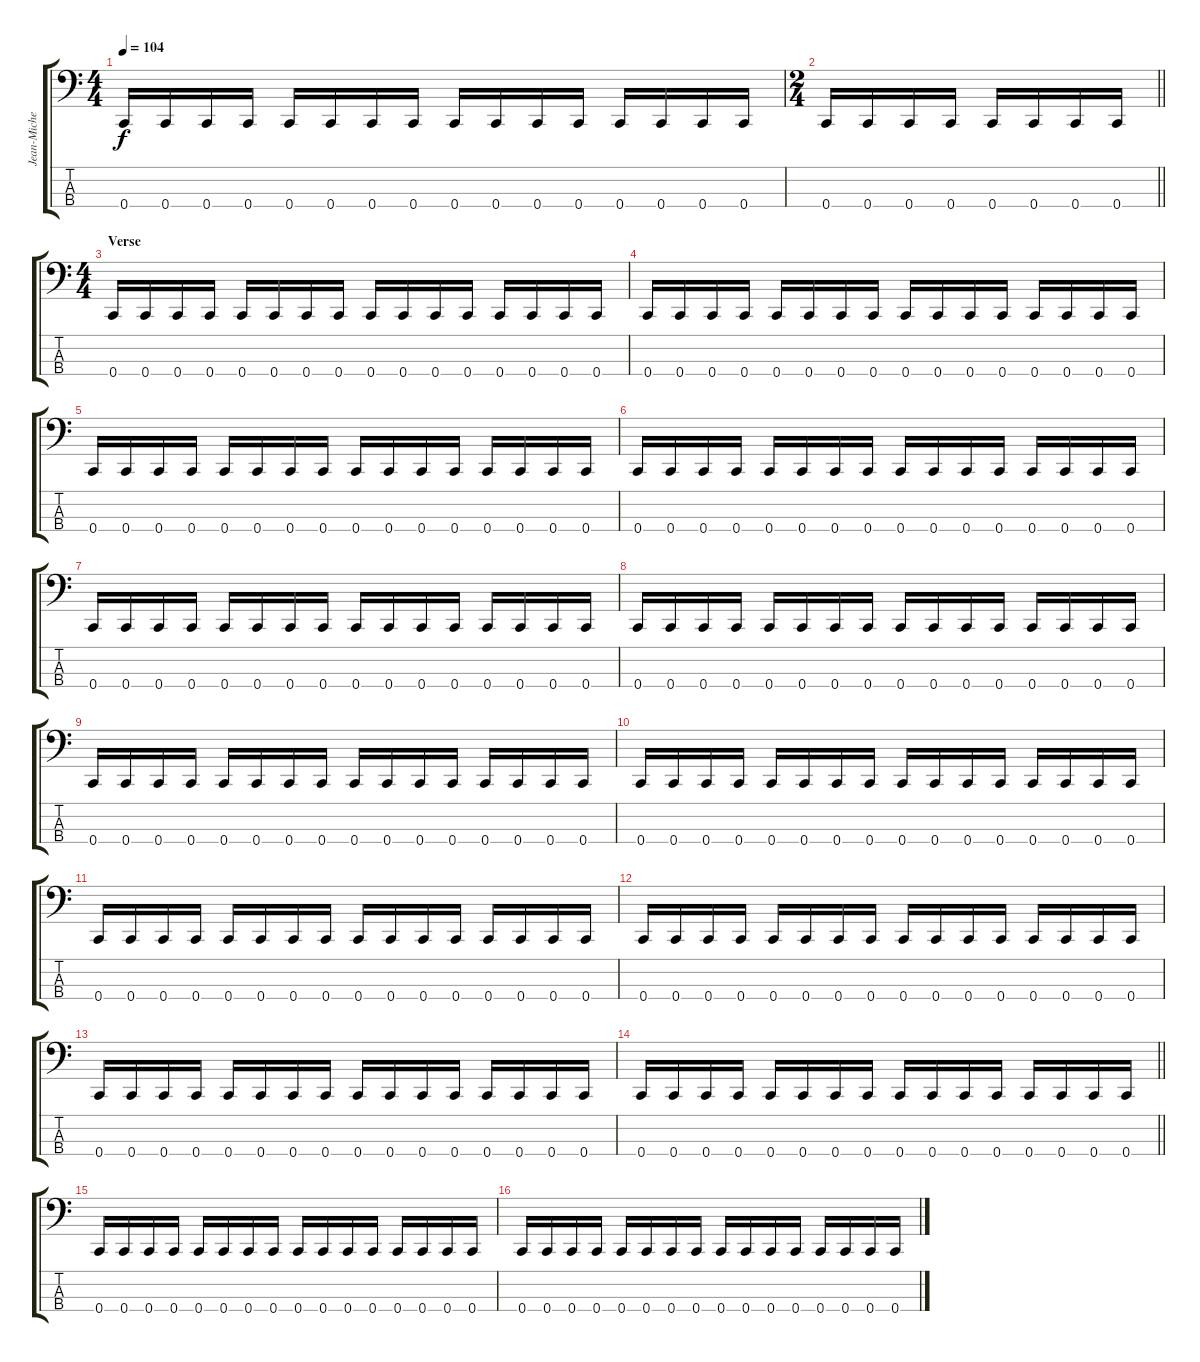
\track ("Jean-Michel Labadie" "Jean-Miche") {instrument electricbasspick}
\staff {score tabs}
\tuning (F2 C2 G1 C1) {hide}
\ts (4 4)
\tempo 104
\clef f4
\ks c
0.4.16{dy f} 0.4.16 0.4.16 0.4.16 0.4.16 0.4.16 0.4.16 0.4.16 0.4.16 0.4.16 0.4.16 0.4.16 0.4.16 0.4.16 0.4.16 0.4.16 |
\ts (2 4)
\barLineRight lightlight
0.4.16 0.4.16 0.4.16 0.4.16 0.4.16 0.4.16 0.4.16 0.4.16 |
\ts (4 4)
\section ("" "Verse")
0.4.16 0.4.16 0.4.16 0.4.16 0.4.16 0.4.16 0.4.16 0.4.16 0.4.16 0.4.16 0.4.16 0.4.16 0.4.16 0.4.16 0.4.16 0.4.16 |
0.4.16 0.4.16 0.4.16 0.4.16 0.4.16 0.4.16 0.4.16 0.4.16 0.4.16 0.4.16 0.4.16 0.4.16 0.4.16 0.4.16 0.4.16 0.4.16 |
0.4.16 0.4.16 0.4.16 0.4.16 0.4.16 0.4.16 0.4.16 0.4.16 0.4.16 0.4.16 0.4.16 0.4.16 0.4.16 0.4.16 0.4.16 0.4.16 |
0.4.16 0.4.16 0.4.16 0.4.16 0.4.16 0.4.16 0.4.16 0.4.16 0.4.16 0.4.16 0.4.16 0.4.16 0.4.16 0.4.16 0.4.16 0.4.16 |
0.4.16 0.4.16 0.4.16 0.4.16 0.4.16 0.4.16 0.4.16 0.4.16 0.4.16 0.4.16 0.4.16 0.4.16 0.4.16 0.4.16 0.4.16 0.4.16 |
0.4.16 0.4.16 0.4.16 0.4.16 0.4.16 0.4.16 0.4.16 0.4.16 0.4.16 0.4.16 0.4.16 0.4.16 0.4.16 0.4.16 0.4.16 0.4.16 |
0.4.16 0.4.16 0.4.16 0.4.16 0.4.16 0.4.16 0.4.16 0.4.16 0.4.16 0.4.16 0.4.16 0.4.16 0.4.16 0.4.16 0.4.16 0.4.16 |
0.4.16 0.4.16 0.4.16 0.4.16 0.4.16 0.4.16 0.4.16 0.4.16 0.4.16 0.4.16 0.4.16 0.4.16 0.4.16 0.4.16 0.4.16 0.4.16 |
0.4.16 0.4.16 0.4.16 0.4.16 0.4.16 0.4.16 0.4.16 0.4.16 0.4.16 0.4.16 0.4.16 0.4.16 0.4.16 0.4.16 0.4.16 0.4.16 |
0.4.16 0.4.16 0.4.16 0.4.16 0.4.16 0.4.16 0.4.16 0.4.16 0.4.16 0.4.16 0.4.16 0.4.16 0.4.16 0.4.16 0.4.16 0.4.16 |
0.4.16 0.4.16 0.4.16 0.4.16 0.4.16 0.4.16 0.4.16 0.4.16 0.4.16 0.4.16 0.4.16 0.4.16 0.4.16 0.4.16 0.4.16 0.4.16 |
\barLineRight lightlight
0.4.16 0.4.16 0.4.16 0.4.16 0.4.16 0.4.16 0.4.16 0.4.16 0.4.16 0.4.16 0.4.16 0.4.16 0.4.16 0.4.16 0.4.16 0.4.16 |
0.4.16 0.4.16 0.4.16 0.4.16 0.4.16 0.4.16 0.4.16 0.4.16 0.4.16 0.4.16 0.4.16 0.4.16 0.4.16 0.4.16 0.4.16 0.4.16 |
0.4.16 0.4.16 0.4.16 0.4.16 0.4.16 0.4.16 0.4.16 0.4.16 0.4.16 0.4.16 0.4.16 0.4.16 0.4.16 0.4.16 0.4.16 0.4.16
